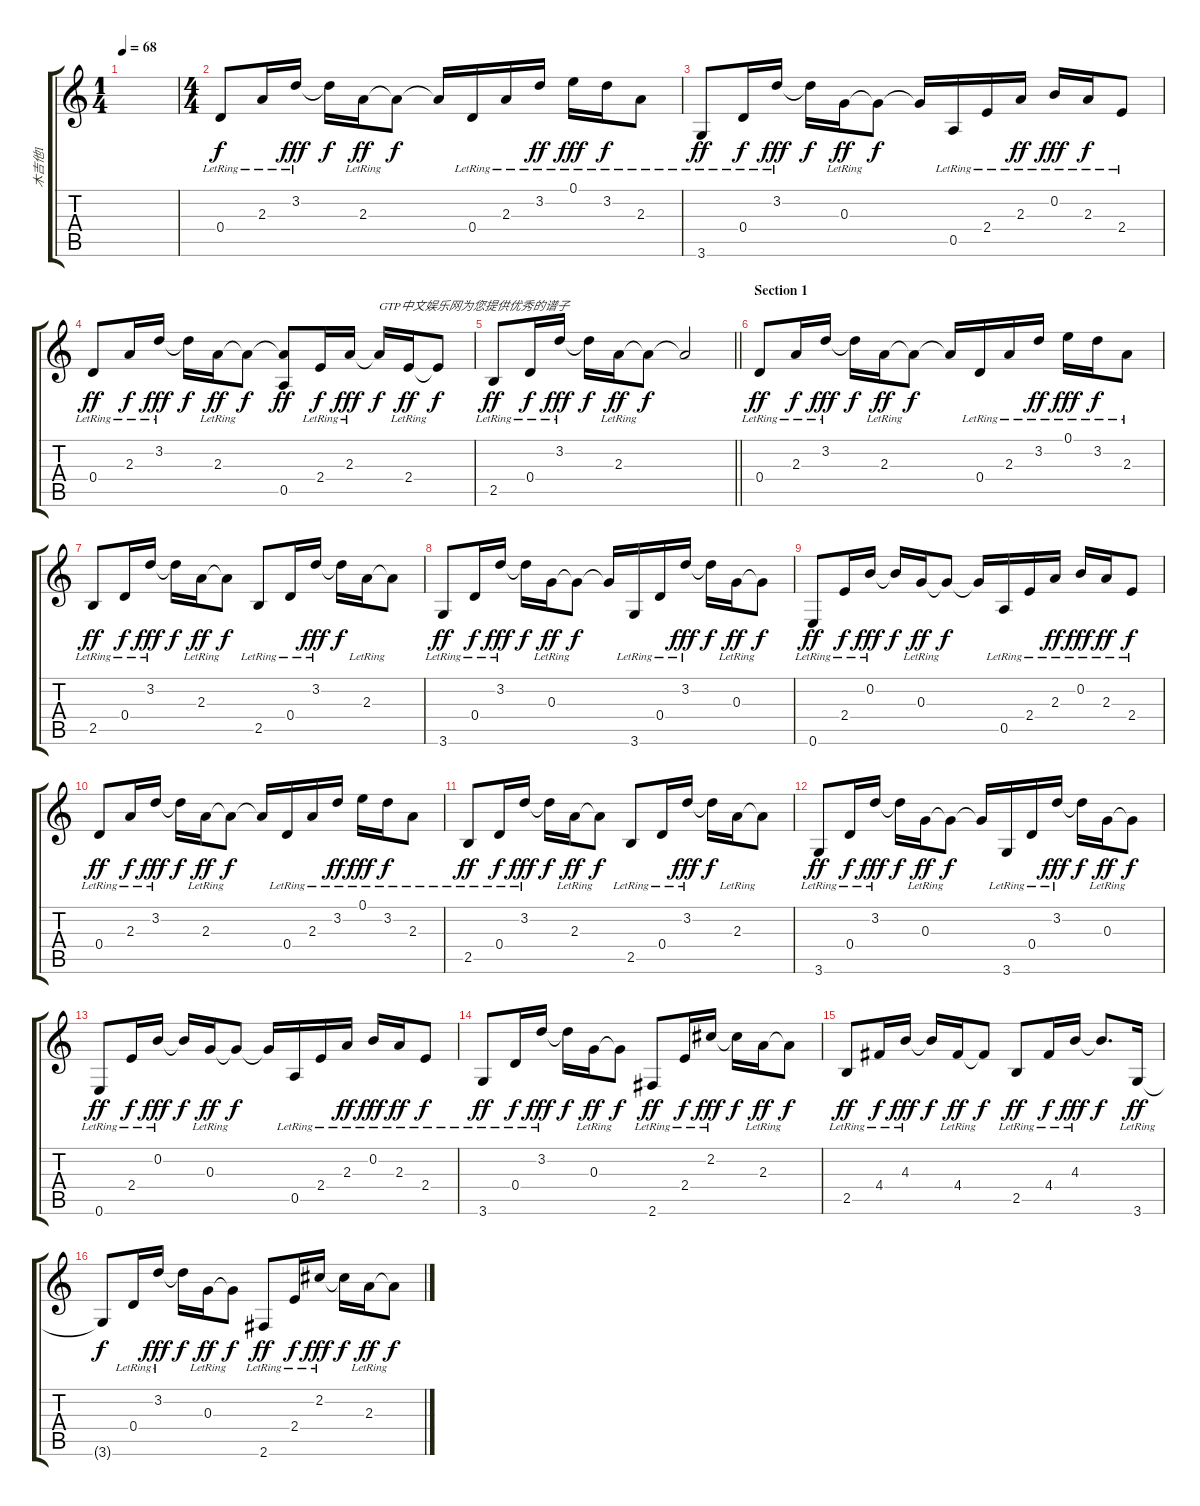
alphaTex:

\track ("木吉他1" "木吉他1") {instrument acousticguitarsteel}
\staff {score tabs}
\tuning (E4 B3 G3 D3 A2 E2) {hide}
\ts (1 4)
\tempo 68
\clef g2
\ks c
|
\ts (4 4)
0.4{lr}.8 2.3{lr}.16{dy f} 3.2{lr}.16{dy fff} 3.2{t}.16{dy f} 2.3{lr}.16{dy ff} 2.3{t}.8{dy f} 2.3{t}.16 0.4{lr}.16 2.3{lr}.16 3.2{lr}.16{dy ff} 0.1{lr}.16{dy fff} 3.2{lr}.16{dy f} 2.3{lr}.8 |
3.6{lr}.8{dy ff} 0.4{lr}.16{dy f} 3.2{lr}.16{dy fff} 3.2{t}.16{dy f} 0.3{lr}.16{dy ff} 0.3{t}.8{dy f} 0.3{t}.16 0.5{lr}.16 2.4{lr}.16 2.3{lr}.16{dy ff} 0.2{lr}.16{dy fff} 2.3{lr}.16{dy f} 2.4{lr}.8 |
0.4{lr}.8{dy ff} 2.3{lr}.16{dy f} 3.2{lr}.16{dy fff} 3.2{t}.16{dy f} 2.3{lr}.16{dy ff} 2.3{t}.8{dy f} (2.3{t} 0.5).8{dy ff} 2.4{lr}.16{dy f} 2.3{lr}.16{dy fff} 2.3{t}.16{txt "GTP中文娱乐网为您提供优秀的谱子" dy f} 2.4{lr}.16{dy ff} 2.4{t}.8{dy f} |
\barLineRight lightlight
2.5{lr}.8{dy ff} 0.4{lr}.16{dy f} 3.2{lr}.16{dy fff} 3.2{t}.16{dy f} 2.3{lr}.16{dy ff} 2.3{t}.8{dy f} 2.3{t}.2 |
\section ("" "Section 1")
0.4{lr}.8{dy ff} 2.3{lr}.16{dy f} 3.2{lr}.16{dy fff} 3.2{t}.16{dy f} 2.3{lr}.16{dy ff} 2.3{t}.8{dy f} 2.3{t}.16 0.4{lr}.16 2.3{lr}.16 3.2{lr}.16{dy ff} 0.1{lr}.16{dy fff} 3.2{lr}.16{dy f} 2.3{lr}.8 |
2.5{lr}.8{dy ff} 0.4{lr}.16{dy f} 3.2{lr}.16{dy fff} 3.2{t}.16{dy f} 2.3{lr}.16{dy ff} 2.3{t}.8{dy f} 2.5{lr}.8 0.4{lr}.16 3.2{lr}.16{dy fff} 3.2{t}.16{dy f} 2.3{lr}.16 2.3{t}.8 |
3.6{lr}.8{dy ff} 0.4{lr}.16{dy f} 3.2{lr}.16{dy fff} 3.2{t}.16{dy f} 0.3{lr}.16{dy ff} 0.3{t}.8{dy f} 0.3{t}.16 3.6{lr}.16 0.4{lr}.16 3.2{lr}.16{dy fff} 3.2{t}.16{dy f} 0.3{lr}.16{dy ff} 0.3{t}.8{dy f} |
0.6{lr}.8{dy ff} 2.4{lr}.16{dy f} 0.2{lr}.16{dy fff} 0.2{t}.16{dy f} 0.3{lr}.16{dy ff} 0.3{t}.8{dy f} 0.3{t}.16 0.5{lr}.16 2.4{lr}.16 2.3{lr}.16{dy ff} 0.2{lr}.16{dy fff} 2.3{lr}.16{dy ff} 2.4{lr}.8{dy f} |
0.4{lr}.8{dy ff} 2.3{lr}.16{dy f} 3.2{lr}.16{dy fff} 3.2{t}.16{dy f} 2.3{lr}.16{dy ff} 2.3{t}.8{dy f} 2.3{t}.16 0.4{lr}.16 2.3{lr}.16 3.2{lr}.16{dy ff} 0.1{lr}.16{dy fff} 3.2{lr}.16{dy f} 2.3{lr}.8 |
2.5{lr}.8{dy ff} 0.4{lr}.16{dy f} 3.2{lr}.16{dy fff} 3.2{t}.16{dy f} 2.3{lr}.16{dy ff} 2.3{t}.8{dy f} 2.5{lr}.8 0.4{lr}.16 3.2{lr}.16{dy fff} 3.2{t}.16{dy f} 2.3{lr}.16 2.3{t}.8 |
3.6{lr}.8{dy ff} 0.4{lr}.16{dy f} 3.2{lr}.16{dy fff} 3.2{t}.16{dy f} 0.3{lr}.16{dy ff} 0.3{t}.8{dy f} 0.3{t}.16 3.6{lr}.16 0.4{lr}.16 3.2{lr}.16{dy fff} 3.2{t}.16{dy f} 0.3{lr}.16{dy ff} 0.3{t}.8{dy f} |
0.6{lr}.8{dy ff} 2.4{lr}.16{dy f} 0.2{lr}.16{dy fff} 0.2{t}.16{dy f} 0.3{lr}.16{dy ff} 0.3{t}.8{dy f} 0.3{t}.16 0.5{lr}.16 2.4{lr}.16 2.3{lr}.16{dy ff} 0.2{lr}.16{dy fff} 2.3{lr}.16{dy ff} 2.4{lr}.8{dy f} |
3.6{lr}.8{dy ff} 0.4{lr}.16{dy f} 3.2{lr}.16{dy fff} 3.2{t}.16{dy f} 0.3{lr}.16{dy ff} 0.3{t}.8{dy f} 2.6{lr}.8{dy ff} 2.4{lr}.16{dy f} 2.2{lr}.16{dy fff} 2.2{t}.16{dy f} 2.3{lr}.16{dy ff} 2.3{t}.8{dy f} |
2.5{lr}.8{dy ff} 4.4{lr}.16{dy f} 4.3{lr}.16{dy fff} 4.3{t}.16{dy f} 4.4{lr}.16{dy ff} 4.4{t}.8{dy f} 2.5{lr}.8{dy ff} 4.4{lr}.16{dy f} 4.3{lr}.16{dy fff} 4.3{t}.8{d dy f} 3.6{lr}.16{dy ff} |
3.6{t}.8{dy f} 0.4{lr}.16 3.2{lr}.16{dy fff} 3.2{t}.16{dy f} 0.3{lr}.16{dy ff} 0.3{t}.8{dy f} 2.6{lr}.8{dy ff} 2.4{lr}.16{dy f} 2.2{lr}.16{dy fff} 2.2{t}.16{dy f} 2.3{lr}.16{dy ff} 2.3{t}.8{dy f}
